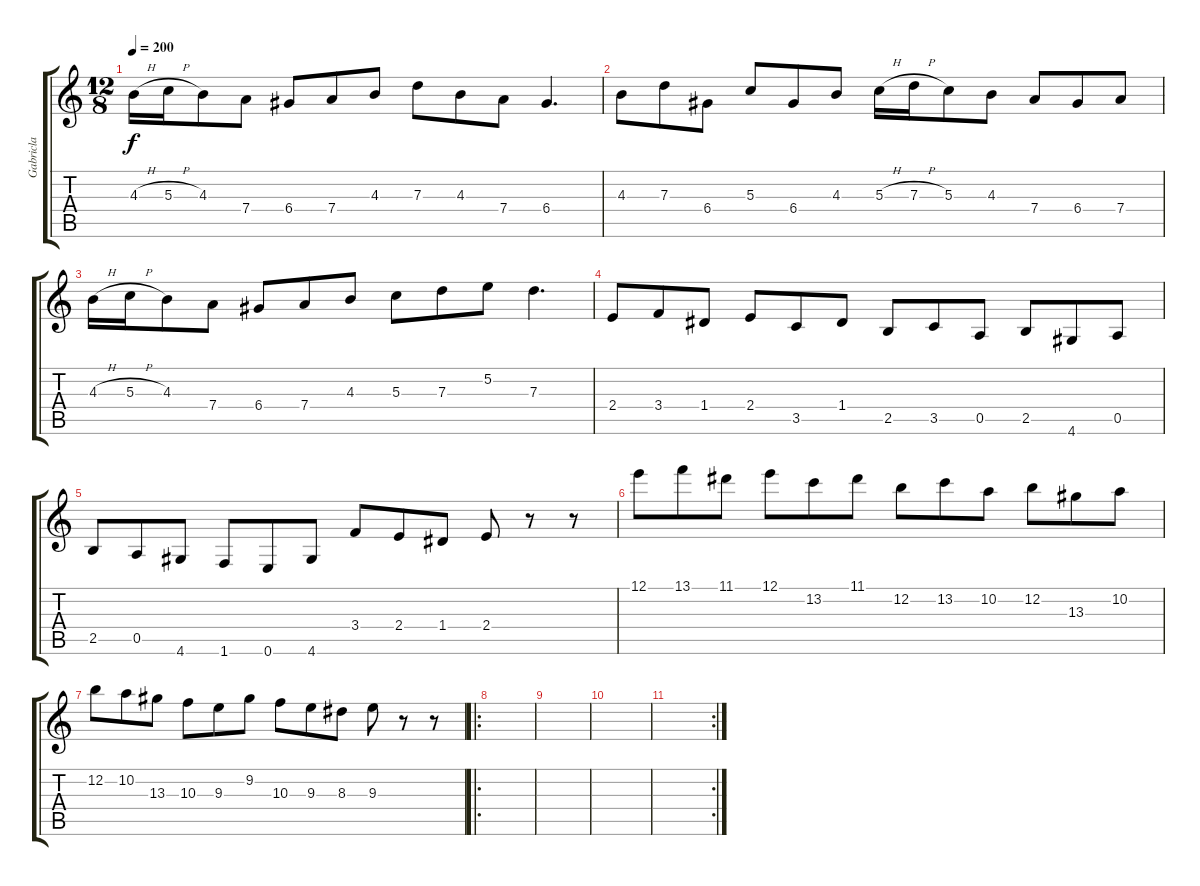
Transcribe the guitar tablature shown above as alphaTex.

\track ("Gabricla" "Gabricla") {instrument acousticguitarsteel}
\staff {score tabs}
\tuning (E4 B3 G3 D3 A2 E2) {hide}
\ts (12 8)
\tempo 200
\clef g2
\ks c
4.3{h}.16{dy f} 5.3{h}.16 4.3.8 7.4.8 6.4.8 7.4.8 4.3.8 7.3.8 4.3.8 7.4.8 6.4.4{d} |
4.3.8 7.3.8 6.4.8 5.3.8 6.4.8 4.3.8 5.3{h}.16 7.3{h}.16 5.3.8 4.3.8 7.4.8 6.4.8 7.4.8 |
4.3{h}.16 5.3{h}.16 4.3.8 7.4.8 6.4.8 7.4.8 4.3.8 5.3.8 7.3.8 5.2.8 7.3.4{d} |
2.4.8 3.4.8 1.4.8 2.4.8 3.5.8 1.4.8 2.5.8 3.5.8 0.5.8 2.5.8 4.6.8 0.5.8 |
2.5.8 0.5.8 4.6.8 1.6.8 0.6.8 4.6.8 3.4.8 2.4.8 1.4.8 2.4.8 r.8 r.8 |
12.1.8 13.1.8 11.1.8 12.1.8 13.2.8 11.1.8 12.2.8 13.2.8 10.2.8 12.2.8 13.3.8 10.2.8 |
12.2.8 10.2.8 13.3.8 10.3.8 9.3.8 9.2.8 10.3.8 9.3.8 8.3.8 9.3.8 r.8 r.8 |
\ro
|
|
|
\rc 2
